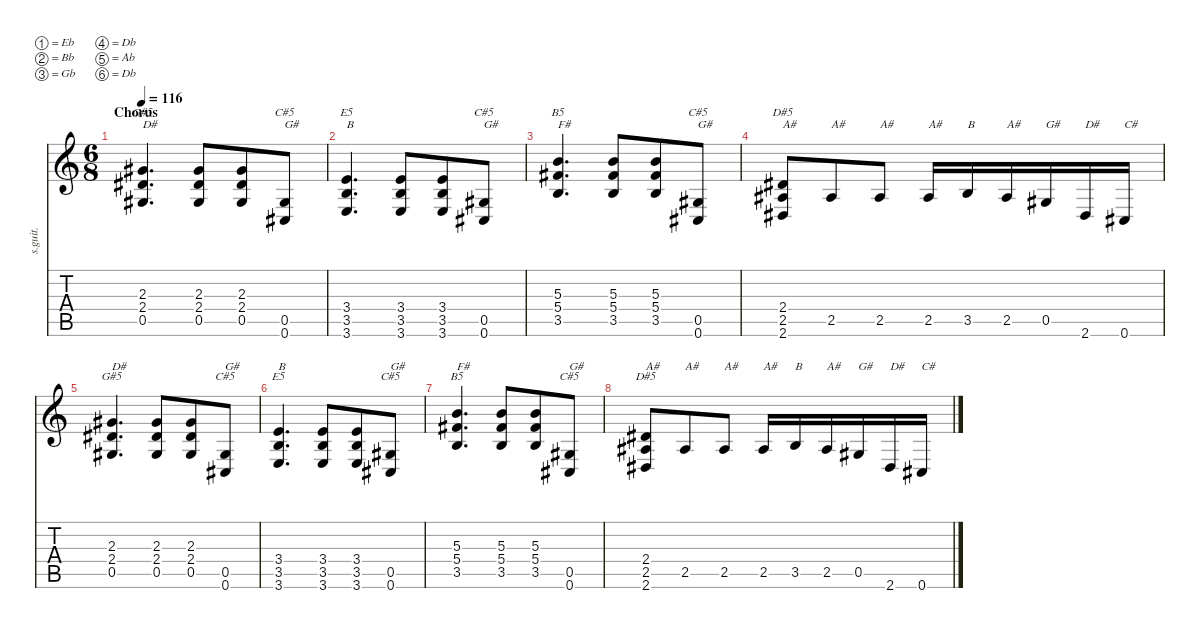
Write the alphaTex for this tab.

\defaultSystemsLayout 4
\hideDynamics
\bracketExtendMode nobrackets
\track ("Daron - Clean Guitar" "s.guit.") {instrument electricguitarclean}
\staff {score tabs}
\tuning (Eb4 Bb3 Gb3 Db3 Ab2 Db2)
\chord ("G#5" 3 1 2 2 0 x) {showdiagram false}
\chord ("C#5" 3 1 2 2 0 x) {showdiagram false}
\chord ("E5" 3 1 2 2 0 x) {showdiagram false}
\chord ("B5" 3 1 2 2 0 x) {showdiagram false}
\chord ("D#5" 3 1 2 2 0 x) {showdiagram false}
\ts (6 8)
\section ("" "Chorus")
\tempo 116
\clef g2
\ks c
(2.3{acc #} 2.4{acc #} 0.5{acc #}).4{d ch "G#5" txt "D#" lyrics (0 "") lyrics (1 "") lyrics (2 "") lyrics (3 "") lyrics (4 "") dy ppp} (2.3{acc #} 2.4{acc #} 0.5{acc #}).8{lyrics (0 "") lyrics (1 "") lyrics (2 "") lyrics (3 "") lyrics (4 "")} (2.3{acc #} 2.4{acc #} 0.5{acc #}).8{lyrics (0 "") lyrics (1 "") lyrics (2 "") lyrics (3 "") lyrics (4 "")} (0.5{acc #} 0.6{acc #}).8{ch "C#5" txt "G#" lyrics (0 "") lyrics (1 "") lyrics (2 "") lyrics (3 "") lyrics (4 "")} |
(3.4 3.5 3.6).4{d ch "E5" txt "B" lyrics (0 "") lyrics (1 "") lyrics (2 "") lyrics (3 "") lyrics (4 "")} (3.4 3.5 3.6).8{lyrics (0 "") lyrics (1 "") lyrics (2 "") lyrics (3 "") lyrics (4 "")} (3.4 3.5 3.6).8{lyrics (0 "") lyrics (1 "") lyrics (2 "") lyrics (3 "") lyrics (4 "")} (0.5{acc #} 0.6{acc #}).8{ch "C#5" txt "G#" lyrics (0 "") lyrics (1 "") lyrics (2 "") lyrics (3 "") lyrics (4 "")} |
(5.3 5.4{acc #} 3.5).4{d ch "B5" txt "F#" lyrics (0 "") lyrics (1 "") lyrics (2 "") lyrics (3 "") lyrics (4 "")} (5.3 5.4{acc #} 3.5).8{lyrics (0 "") lyrics (1 "") lyrics (2 "") lyrics (3 "") lyrics (4 "")} (5.3 5.4{acc #} 3.5).8{lyrics (0 "") lyrics (1 "") lyrics (2 "") lyrics (3 "") lyrics (4 "")} (0.5{acc #} 0.6{acc #}).8{ch "C#5" txt "G# " lyrics (0 "") lyrics (1 "") lyrics (2 "") lyrics (3 "") lyrics (4 "")} |
(2.4{acc #} 2.5{acc #} 2.6{acc #}).8{ch "D#5" txt "A#" lyrics (0 "") lyrics (1 "") lyrics (2 "") lyrics (3 "") lyrics (4 "")} 2.5{acc #}.8{txt "A#" lyrics (0 "") lyrics (1 "") lyrics (2 "") lyrics (3 "") lyrics (4 "")} 2.5{acc #}.8{txt "A#" lyrics (0 "") lyrics (1 "") lyrics (2 "") lyrics (3 "") lyrics (4 "")} 2.5{acc #}.16{txt "A#" lyrics (0 "") lyrics (1 "") lyrics (2 "") lyrics (3 "") lyrics (4 "")} 3.5.16{txt "B" lyrics (0 "") lyrics (1 "") lyrics (2 "") lyrics (3 "") lyrics (4 "")} 2.5{acc #}.16{txt "A#" lyrics (0 "") lyrics (1 "") lyrics (2 "") lyrics (3 "") lyrics (4 "")} 0.5{acc #}.16{txt "G#" lyrics (0 "") lyrics (1 "") lyrics (2 "") lyrics (3 "") lyrics (4 "")} 2.6{acc #}.16{txt "D#" lyrics (0 "") lyrics (1 "") lyrics (2 "") lyrics (3 "") lyrics (4 "")} 0.6{acc #}.16{txt "C#" lyrics (0 "") lyrics (1 "") lyrics (2 "") lyrics (3 "") lyrics (4 "")} |
(2.3{acc #} 2.4{acc #} 0.5{acc #}).4{d ch "G#5" txt "D#" lyrics (0 "") lyrics (1 "") lyrics (2 "") lyrics (3 "") lyrics (4 "")} (2.3{acc #} 2.4{acc #} 0.5{acc #}).8{lyrics (0 "") lyrics (1 "") lyrics (2 "") lyrics (3 "") lyrics (4 "")} (2.3{acc #} 2.4{acc #} 0.5{acc #}).8{lyrics (0 "") lyrics (1 "") lyrics (2 "") lyrics (3 "") lyrics (4 "")} (0.5{acc #} 0.6{acc #}).8{ch "C#5" txt "G#" lyrics (0 "") lyrics (1 "") lyrics (2 "") lyrics (3 "") lyrics (4 "")} |
(3.4 3.5 3.6).4{d ch "E5" txt "B" lyrics (0 "") lyrics (1 "") lyrics (2 "") lyrics (3 "") lyrics (4 "")} (3.4 3.5 3.6).8{lyrics (0 "") lyrics (1 "") lyrics (2 "") lyrics (3 "") lyrics (4 "")} (3.4 3.5 3.6).8{lyrics (0 "") lyrics (1 "") lyrics (2 "") lyrics (3 "") lyrics (4 "")} (0.5{acc #} 0.6{acc #}).8{ch "C#5" txt "G#" lyrics (0 "") lyrics (1 "") lyrics (2 "") lyrics (3 "") lyrics (4 "")} |
(5.3 5.4{acc #} 3.5).4{d ch "B5" txt "F#" lyrics (0 "") lyrics (1 "") lyrics (2 "") lyrics (3 "") lyrics (4 "")} (5.3 5.4{acc #} 3.5).8{lyrics (0 "") lyrics (1 "") lyrics (2 "") lyrics (3 "") lyrics (4 "")} (5.3 5.4{acc #} 3.5).8{lyrics (0 "") lyrics (1 "") lyrics (2 "") lyrics (3 "") lyrics (4 "")} (0.5{acc #} 0.6{acc #}).8{ch "C#5" txt "G# " lyrics (0 "") lyrics (1 "") lyrics (2 "") lyrics (3 "") lyrics (4 "")} |
(2.4{acc #} 2.5{acc #} 2.6{acc #}).8{ch "D#5" txt "A#" lyrics (0 "") lyrics (1 "") lyrics (2 "") lyrics (3 "") lyrics (4 "")} 2.5{acc #}.8{txt "A#" lyrics (0 "") lyrics (1 "") lyrics (2 "") lyrics (3 "") lyrics (4 "")} 2.5{acc #}.8{txt "A#" lyrics (0 "") lyrics (1 "") lyrics (2 "") lyrics (3 "") lyrics (4 "")} 2.5{acc #}.16{txt "A#" lyrics (0 "") lyrics (1 "") lyrics (2 "") lyrics (3 "") lyrics (4 "")} 3.5.16{txt "B" lyrics (0 "") lyrics (1 "") lyrics (2 "") lyrics (3 "") lyrics (4 "")} 2.5{acc #}.16{txt "A#" lyrics (0 "") lyrics (1 "") lyrics (2 "") lyrics (3 "") lyrics (4 "")} 0.5{acc #}.16{txt "G#" lyrics (0 "") lyrics (1 "") lyrics (2 "") lyrics (3 "") lyrics (4 "")} 2.6{acc #}.16{txt "D#" lyrics (0 "") lyrics (1 "") lyrics (2 "") lyrics (3 "") lyrics (4 "")} 0.6{acc #}.16{txt "C#" lyrics (0 "") lyrics (1 "") lyrics (2 "") lyrics (3 "") lyrics (4 "")}
